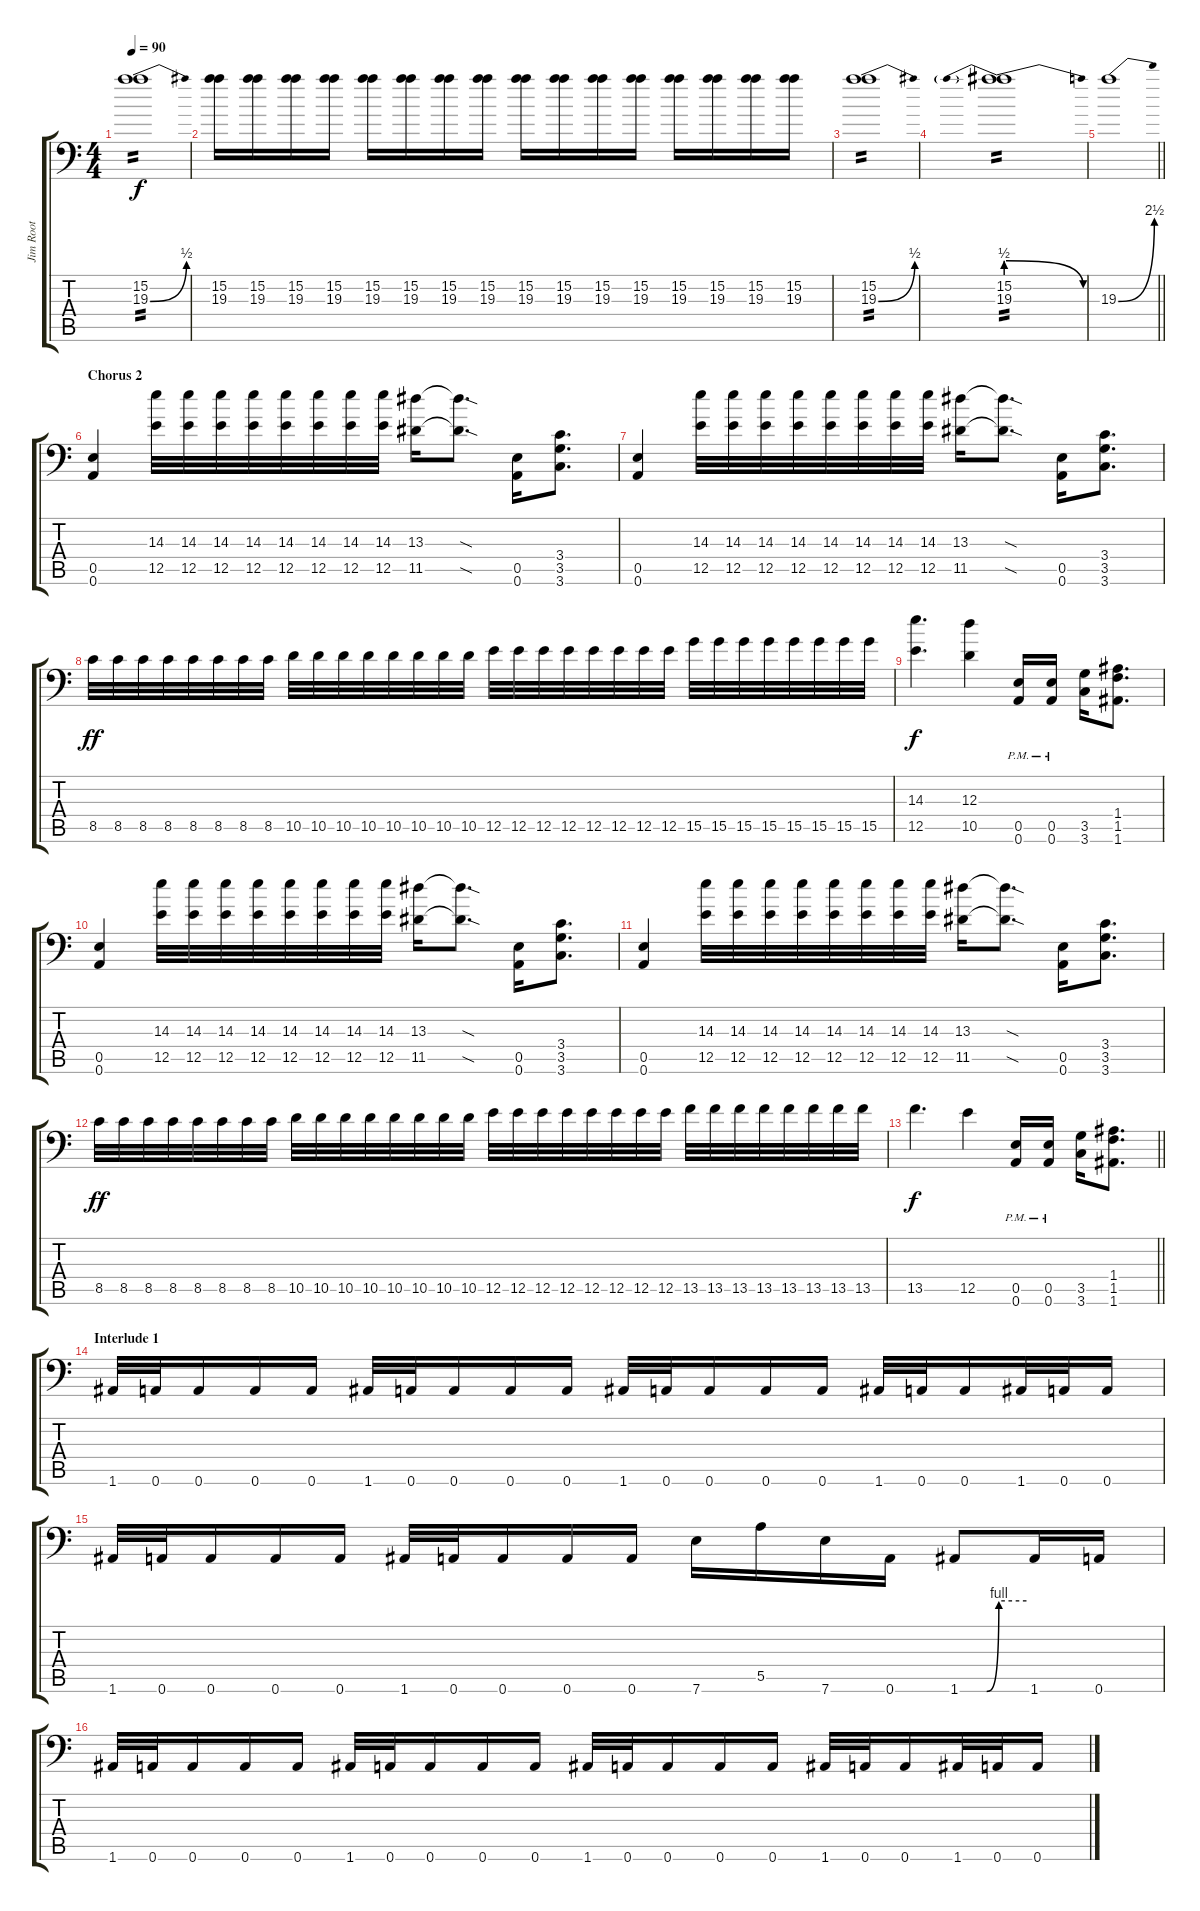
\track ("Jim Root" "Jim Root") {instrument distortionguitar}
\staff {score tabs}
\tuning (B3 Gb3 D3 A2 E2 A1) {hide}
\ts (4 4)
\tempo 90
\clef f4
\ks c
(15.2 19.3{be (bend 0 0 60 2)}).1{tp 2 dy f} |
(15.2 19.3).16 (15.2 19.3).16 (15.2 19.3).16 (15.2 19.3).16 (15.2 19.3).16 (15.2 19.3).16 (15.2 19.3).16 (15.2 19.3).16 (15.2 19.3).16 (15.2 19.3).16 (15.2 19.3).16 (15.2 19.3).16 (15.2 19.3).16 (15.2 19.3).16 (15.2 19.3).16 (15.2 19.3).16 |
(15.2 19.3{be (bend 0 0 60 2)}).1{tp 2} |
(15.2 19.3{be (prebendrelease 0 2 60 0)}).1{tp 2} |
\barLineRight lightlight
19.3{be (bend 0 0 60 10)}.1 |
\section ("" "Chorus 2")
(0.5 0.6).4{volume 13 instrument distortionguitar} (14.3 12.5).32 (14.3 12.5).32 (14.3 12.5).32 (14.3 12.5).32 (14.3 12.5).32 (14.3 12.5).32 (14.3 12.5).32 (14.3 12.5).32 (13.3 11.5).16 (13.3{sod t} 11.5{sod t}).8{d} (0.5 0.6).16 (3.4 3.5 3.6).8{d} |
(0.5 0.6).4 (14.3 12.5).32 (14.3 12.5).32 (14.3 12.5).32 (14.3 12.5).32 (14.3 12.5).32 (14.3 12.5).32 (14.3 12.5).32 (14.3 12.5).32 (13.3 11.5).16 (13.3{sod t} 11.5{sod t}).8{d} (0.5 0.6).16 (3.4 3.5 3.6).8{d} |
8.5.32{dy ff} 8.5.32 8.5.32 8.5.32 8.5.32 8.5.32 8.5.32 8.5.32 10.5.32 10.5.32 10.5.32 10.5.32 10.5.32 10.5.32 10.5.32 10.5.32 12.5.32 12.5.32 12.5.32 12.5.32 12.5.32 12.5.32 12.5.32 12.5.32 15.5.32 15.5.32 15.5.32 15.5.32 15.5.32 15.5.32 15.5.32 15.5.32 |
(14.3 12.5).4{d dy f} (12.3 10.5).4 (0.5{pm} 0.6{pm}).16 (0.5{pm} 0.6{pm}).16 (3.5 3.6).16 (1.4 1.5 1.6).8{d} |
(0.5 0.6).4 (14.3 12.5).32 (14.3 12.5).32 (14.3 12.5).32 (14.3 12.5).32 (14.3 12.5).32 (14.3 12.5).32 (14.3 12.5).32 (14.3 12.5).32 (13.3 11.5).16 (13.3{sod t} 11.5{sod t}).8{d} (0.5 0.6).16 (3.4 3.5 3.6).8{d} |
(0.5 0.6).4 (14.3 12.5).32 (14.3 12.5).32 (14.3 12.5).32 (14.3 12.5).32 (14.3 12.5).32 (14.3 12.5).32 (14.3 12.5).32 (14.3 12.5).32 (13.3 11.5).16 (13.3{sod t} 11.5{sod t}).8{d} (0.5 0.6).16 (3.4 3.5 3.6).8{d} |
8.5.32{dy ff} 8.5.32 8.5.32 8.5.32 8.5.32 8.5.32 8.5.32 8.5.32 10.5.32 10.5.32 10.5.32 10.5.32 10.5.32 10.5.32 10.5.32 10.5.32 12.5.32 12.5.32 12.5.32 12.5.32 12.5.32 12.5.32 12.5.32 12.5.32 13.5.32 13.5.32 13.5.32 13.5.32 13.5.32 13.5.32 13.5.32 13.5.32 |
\barLineRight lightlight
13.5.4{d dy f} 12.5.4 (0.5{pm} 0.6{pm}).16 (0.5{pm} 0.6{pm}).16 (3.5 3.6).16 (1.4 1.5 1.6).8{d} |
\section ("" "Interlude 1")
1.6.32 0.6.32 0.6.16 0.6.16 0.6.16 1.6.32 0.6.32 0.6.16 0.6.16 0.6.16 1.6.32 0.6.32 0.6.16 0.6.16 0.6.16 1.6.32 0.6.32 0.6.16 1.6.32 0.6.32 0.6.16 |
1.6.32 0.6.32 0.6.16 0.6.16 0.6.16 1.6.32 0.6.32 0.6.16 0.6.16 0.6.16 7.6.16 5.5.16 7.6.16 0.6.16 1.6{be (custom 0 0 24 0 35 4 60 4)}.8 1.6.16 0.6.16 |
1.6.32 0.6.32 0.6.16 0.6.16 0.6.16 1.6.32 0.6.32 0.6.16 0.6.16 0.6.16 1.6.32 0.6.32 0.6.16 0.6.16 0.6.16 1.6.32 0.6.32 0.6.16 1.6.32 0.6.32 0.6.16
